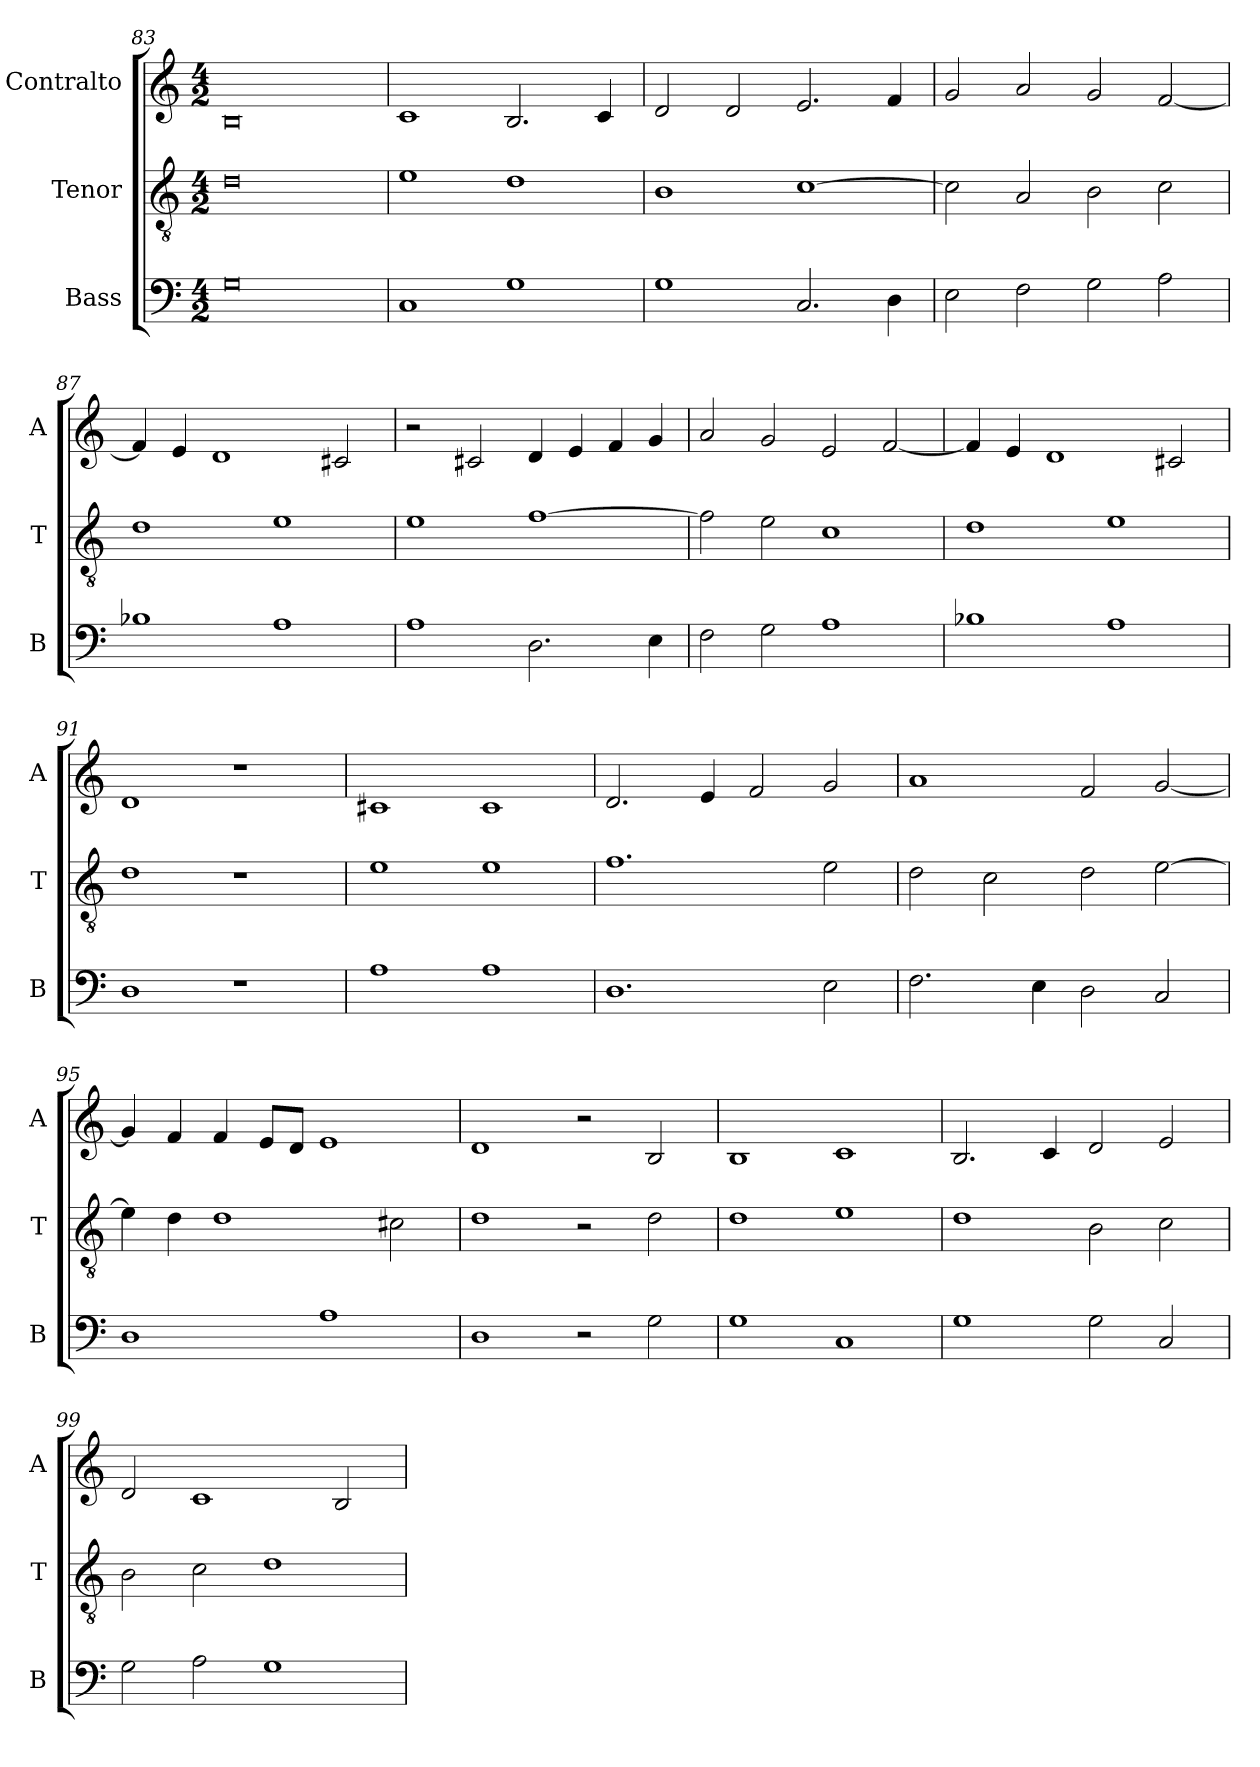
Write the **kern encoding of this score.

**kern	**kern	**kern
*part3	*part2	*part1
*staff3	*staff2	*staff1
*I"Bass	*I"Tenor	*I"Contralto
*I'B	*I'T	*I'A
*clefF4	*clefGv2	*clefG2
*k[]	*k[]	*k[]
*G:mix	*G:mix	*G:mix
*M4/2	*M4/2	*M4/2
=83	=83	=83
0G	0d	0B
=84	=84	=84
1C	1e	1c
1G	1d	2.B
.	.	4c
=85	=85	=85
1G	1B	2d
.	.	2d
2.C	[1c	2.e
4D	.	4f
=86	=86	=86
2E	2c]	2g
2F	2A	2a
2G	2B	2g
2A	2c	[2f
=87	=87	=87
1B-X	1d	4f]
.	.	4e
.	.	1d
1A	1e	.
.	.	2c#X
=88	=88	=88
1A	1e	2r
.	.	2c#X
2.D	[1f	4d
.	.	4e
.	.	4f
4E	.	4g
=89	=89	=89
2F	2f]	2a
2G	2e	2g
1A	1c	2e
.	.	[2f
=90	=90	=90
1B-X	1d	4f]
.	.	4e
.	.	1d
1A	1e	.
.	.	2c#X
=91	=91	=91
1D	1d	1d
1r	1r	1r
=92	=92	=92
1A	1e	1c#X
1A	1e	1c#
=93	=93	=93
1.D	1.f	2.d
.	.	4e
.	.	2f
2E	2e	2g
=94	=94	=94
2.F	2d	1a
.	2c	.
4E	.	.
2D	2d	2f
2C	[2e	[2g
=95	=95	=95
1D	4e]	4g]
.	4d	4f
.	1d	4f
.	.	8e/L
.	.	8d/J
1A	.	1e
.	2c#X	.
=96	=96	=96
1D	1d	1d
2r	2r	2r
2G	2d	2B
=97	=97	=97
1G	1d	1B
1C	1e	1c
=98	=98	=98
1G	1d	2.B
.	.	4c
2G	2B	2d
2C	2c	2e
=99	=99	=99
2G	2B	2d
2A	2c	1c
1G	1d	.
.	.	2B
=	=	=
*-	*-	*-
